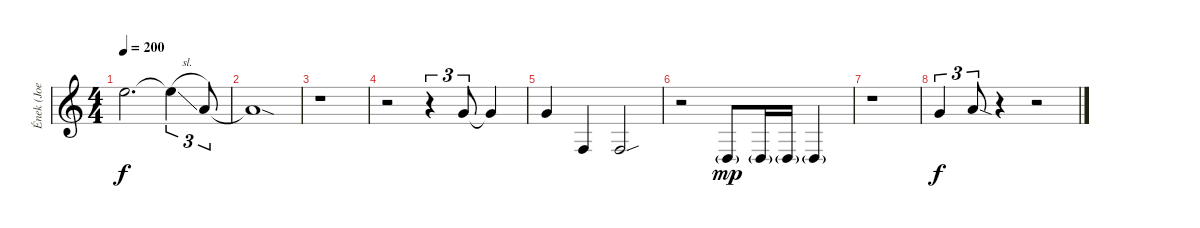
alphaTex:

\track ("Ének (Joe Lynn Turner)" "Ének (Joe ") {instrument lead2sawtooth}
\staff {score}
\tuning (E4 B3 G3 D3 A2 E2) {hide}
\ts (4 4)
\tempo 200
\clef g2
\ks c
12.1.2{d dy f} 12.1{sl t}.4{tu (3 2)} 5.1.8{tu (3 2)} |
5.1{sod t}.1 |
r.1 |
r.2 r.4{tu (3 2)} 3.1.8{tu (3 2)} 3.1{t}.4 |
3.1.4 3.4.4 3.4{sou}.2 |
r.2 0.4{g}.8{dy mp} 0.4{g}.16 0.4{g}.16 0.4{g}.4 |
r.1 |
3.1.4{tu (3 2) dy f} 5.1{sod}.8{tu (3 2)} r.4 r.2
